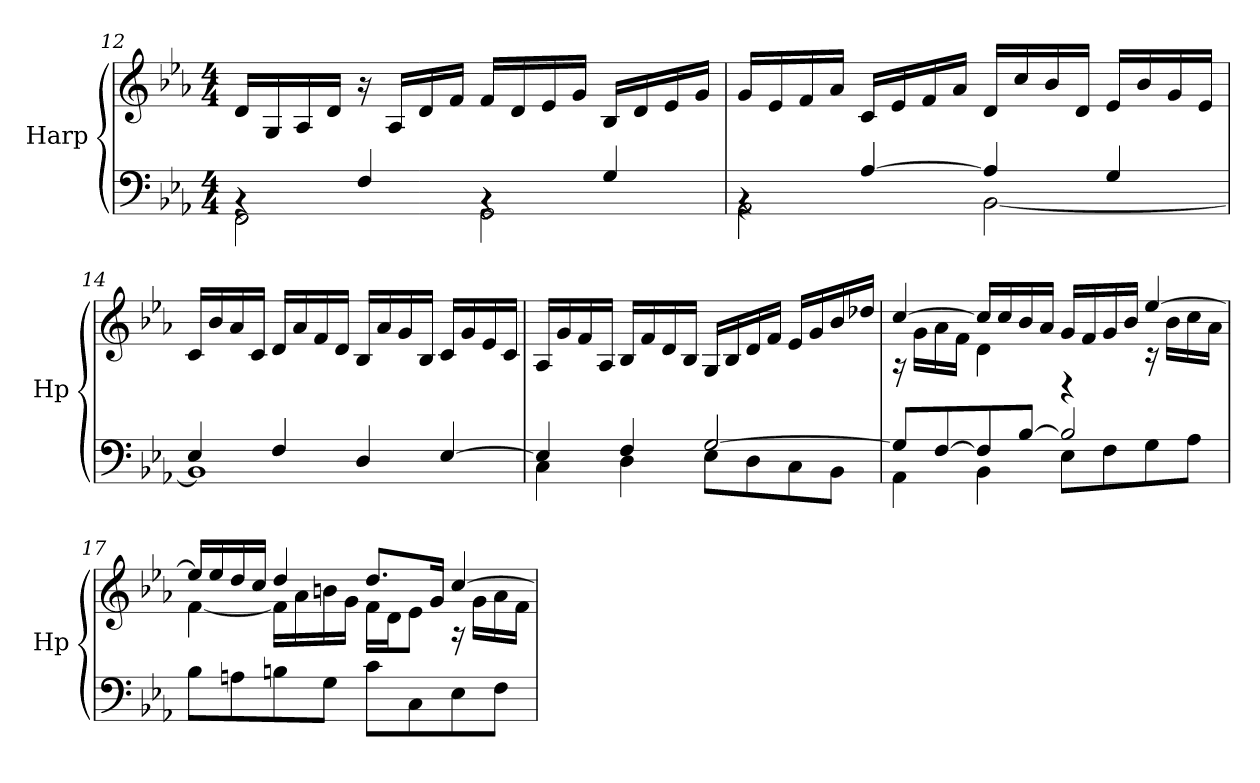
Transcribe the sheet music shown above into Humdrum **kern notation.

**kern	**kern
*part1	*part1
*staff2	*staff1
*I"Harp	*
*I'Hp	*
*clefF4	*clefG2
*k[b-e-a-]	*k[b-e-a-]
*M4/4	*M4/4
=12	=12
*^	*
4rBB	2FF\	16d/LL
.	.	16G/
.	.	16A-/
.	.	16d/JJ
4F/	.	16r
.	.	16A-/LL
.	.	16d/
.	.	16f/JJ
4rBB	2GG\	16f/LL
.	.	16d/
.	.	16e-/
.	.	16g/JJ
4G/	.	16B-/LL
.	.	16d/
.	.	16e-/
.	.	16g/JJ
!!LO:LB:g=z
=13	=13	=13
4rBB	2AA-\	16g/LL
.	.	16e-/
.	.	16f/
.	.	16a-/JJ
[4A-/	.	16c/LL
.	.	16e-/
.	.	16f/
.	.	16a-/JJ
4A-/]	[2BB-\	16d/LL
.	.	16cc/
.	.	16b-/
.	.	16d/JJ
4G/	.	16e-/LL
.	.	16b-/
.	.	16g/
.	.	16e-/JJ
=14	=14	=14
4E-/	1BB-]	16c/LL
.	.	16b-/
.	.	16a-/
.	.	16c/JJ
4F/	.	16d/LL
.	.	16a-/
.	.	16f/
.	.	16d/JJ
4D/	.	16B-/LL
.	.	16a-/
.	.	16g/
.	.	16B-/JJ
[4E-/	.	16c/LL
.	.	16g/
.	.	16e-/
.	.	16c/JJ
!!LO:LB:g=z
=15	=15	=15
4E-/]	4C\	16A-/LL
.	.	16g/
.	.	16f/
.	.	16A-/JJ
4F/	4D\	16B-/LL
.	.	16f/
.	.	16d/
.	.	16B-/JJ
[2G/	8E-\L	16G/LL
.	.	16B-/
.	8D\	16d/
.	.	16f/JJ
.	8C\	16e-/LL
.	.	16g/
.	8BB-\J	16b-/
.	.	16dd-X/JJ
=16	=16	=16
*	*	*^
8G/L]	4AA-\	[4cc/	16rA
.	.	.	16g\LL
[8F/	.	.	16a-\
.	.	.	16f\JJ
8F/]	4BB-\	16cc/LL]	4d\
.	.	16cc/	.
[8B-/J	.	16b-/	.
.	.	16a-/JJ	.
2B-/]	8E-\L	16g/LL	4rD
.	.	16f/	.
.	8F\	16g/	.
.	.	16b-/JJ	.
.	8G\	[4ee-/	16rc
.	.	.	16b-\LL
.	8A-\J	.	16cc\
.	.	.	16a-\JJ
*v	*v	*	*
!!LO:LB:g=z	!!
=17	=17	=17
8B-\L	16ee-/LL]	[4f\
.	16ee-/	.
8An\	16dd/	.
.	16cc/JJ	.
8Bn\	4dd/	16f\LL]
.	.	16a-\
8G\J	.	16bn\
.	.	16g\JJ
8c\L	8.dd/L	16f\LL
.	.	16d\J
8C\	.	8e-\J
.	16g/Jk	.
8E-\	[4cc/	16rA
.	.	16g\LL
8F\J	.	16a-\
.	.	16f\JJ
*	*v	*v
=	=
*-	*-
